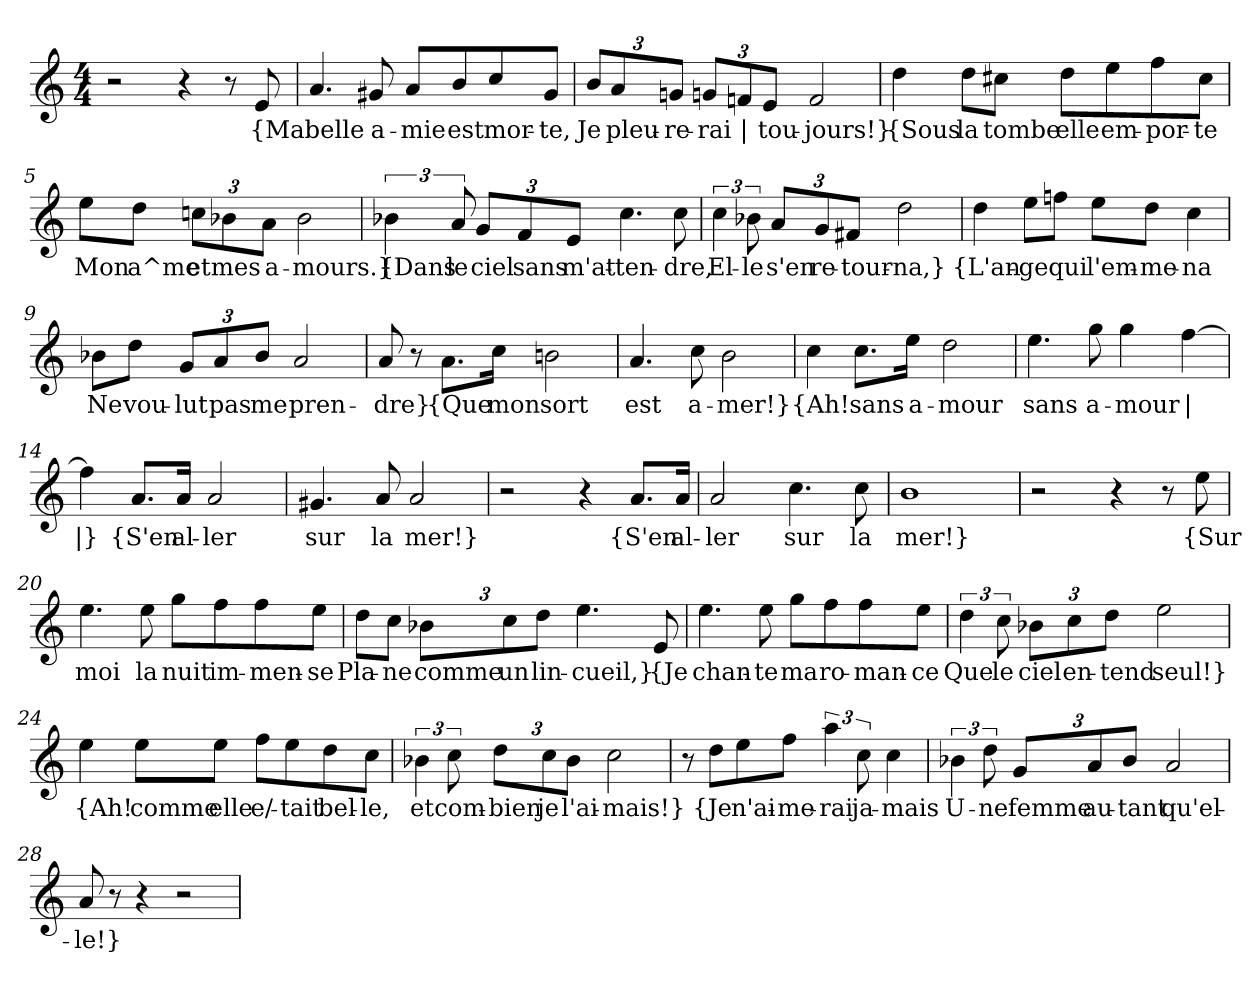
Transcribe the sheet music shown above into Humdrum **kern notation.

**kern	**text
*part1	*part1
*staff1	*staff1
*clefG2	*
*k[]	*
*M4/4	*
=1	=1
2r	.
4r	.
8r	.
!	!LO:LY:b
8e/	{Ma
=2	=2
!	!LO:LY:b
4.a/	belle
!	!LO:LY:b
8g#X/	a-
!	!LO:LY:b
8a/L	-mie
!	!LO:LY:b
8b/	est
!	!LO:LY:b
8cc/	mor-
!	!LO:LY:b
8g#/J	-te,
=3	=3
*Xbrackettup	*
!	!LO:LY:b
12b/L	Je
!	!LO:LY:b
12a/	pleu-
!	!LO:LY:b
12gn/J	-re-
!	!LO:LY:b
12gn/L	-rai
!	!LO:LY:b
12fn/	|
!	!LO:LY:b
12e/J	tou-
!	!LO:LY:b
2f/	-jours!}
!!LO:LB:g=z
=4	=4
!	!LO:LY:b
4dd\	{Sous
!	!LO:LY:b
8dd\L	la
!	!LO:LY:b
8cc#X\J	tombe
!	!LO:LY:b
8dd\L	elle
!	!LO:LY:b
8ee\	em-
!	!LO:LY:b
8ff\	-por-
!	!LO:LY:b
8cc#\J	-te
=5	=5
!	!LO:LY:b
8ee\L	Mon
!	!LO:LY:b
8dd\J	a^me
!	!LO:LY:b
12ccn\L	et
!	!LO:LY:b
12b-X\	mes
!	!LO:LY:b
12a\J	a-
!	!LO:LY:b
2b-\	-mours.}
=6	=6
*brackettup	*
!	!LO:LY:b
6b-X\	{Dans
!	!LO:LY:b
12a/	le
*Xbrackettup	*
!	!LO:LY:b
12g/L	ciel
!	!LO:LY:b
12f/	sans
!	!LO:LY:b
12e/J	m'at-
!	!LO:LY:b
4.cc\	-ten-
!	!LO:LY:b
8cc\	-dre,
!!LO:LB:g=z
=7	=7
*brackettup	*
!	!LO:LY:b
6cc\	El-
!	!LO:LY:b
12b-X\	-le
*Xbrackettup	*
!	!LO:LY:b
12a/L	s'en
!	!LO:LY:b
12g/	re-
!	!LO:LY:b
12f#X/J	-tour-
!	!LO:LY:b
2dd\	-na,}
=8	=8
!	!LO:LY:b
4dd\	{L'an-
!	!LO:LY:b
8ee\L	-ge
!	!LO:LY:b
8ffn\J	qui
!	!LO:LY:b
8ee\L	l'em-
!	!LO:LY:b
8dd\J	-me-
!	!LO:LY:b
4cc\	-na
=9	=9
!	!LO:LY:b
8b-X\L	Ne
!	!LO:LY:b
8dd\J	vou-
!	!LO:LY:b
12g/L	-lut
!	!LO:LY:b
12a/	pas
!	!LO:LY:b
12b-/J	me
!	!LO:LY:b
2a/	pren-
!!LO:LB:g=z
=10	=10
!	!LO:LY:b
8a/	-dre}
8r	.
!	!LO:LY:b
8.a\L	{Que
!	!LO:LY:b
16cc\Jk	mon
!	!LO:LY:b
2bn\	sort
=11	=11
!	!LO:LY:b
4.a/	est
!	!LO:LY:b
8cc\	a-
!	!LO:LY:b
2b\	-mer!}
=12	=12
!	!LO:LY:b
4cc\	{Ah!
!	!LO:LY:b
8.cc\L	sans
!	!LO:LY:b
16ee\Jk	a-
!	!LO:LY:b
2dd\	-mour
=13	=13
!	!LO:LY:b
4.ee\	sans
!	!LO:LY:b
8gg\	a-
!	!LO:LY:b
4gg\	-mour
!	!LO:LY:b
[4ff\	|
=14	=14
!	!LO:LY:b
4ff\]	|}
!	!LO:LY:b
8.a/L	{S'en
!	!LO:LY:b
16a/Jk	al-
!	!LO:LY:b
2a/	-ler
=15	=15
!	!LO:LY:b
4.g#X/	sur
!	!LO:LY:b
8a/	la
!	!LO:LY:b
2a/	mer!}
!!LO:LB:g=z
=16	=16
2r	.
4r	.
!	!LO:LY:b
8.a/L	{S'en
!	!LO:LY:b
16a/Jk	al-
=17	=17
!	!LO:LY:b
2a/	-ler
!	!LO:LY:b
4.cc\	sur
!	!LO:LY:b
8cc\	la
=18	=18
!	!LO:LY:b
1b	mer!}
=19	=19
2r	.
4r	.
8r	.
!	!LO:LY:b
8ee\	{Sur
=20	=20
!	!LO:LY:b
4.ee\	moi
!	!LO:LY:b
8ee\	la
!	!LO:LY:b
8gg\L	nuit
!	!LO:LY:b
8ff\	im-
!	!LO:LY:b
8ff\	-men-
!	!LO:LY:b
8ee\J	-se
!!LO:LB:g=z
=21	=21
!	!LO:LY:b
8dd\L	Pla-
!	!LO:LY:b
8cc\J	-ne
!	!LO:LY:b
12b-X\L	comme
!	!LO:LY:b
12cc\	un
!	!LO:LY:b
12dd\J	lin-
!	!LO:LY:b
4.ee\	-cueil,}
!	!LO:LY:b
8e/	{Je
=22	=22
!	!LO:LY:b
4.ee\	chan-
!	!LO:LY:b
8ee\	-te
!	!LO:LY:b
8gg\L	ma
!	!LO:LY:b
8ff\	ro-
!	!LO:LY:b
8ff\	-man-
!	!LO:LY:b
8ee\J	-ce
=23	=23
*brackettup	*
!	!LO:LY:b
6dd\	Que
!	!LO:LY:b
12cc\	le
*Xbrackettup	*
!	!LO:LY:b
12b-X\L	ciel
!	!LO:LY:b
12cc\	en-
!	!LO:LY:b
12dd\J	-tend
!	!LO:LY:b
2ee\	seul!}
!!LO:LB:g=z
=24	=24
!	!LO:LY:b
4ee\	{Ah!
!	!LO:LY:b
8ee\L	comme
!	!LO:LY:b
8ee\J	elle
!	!LO:LY:b
8ff\L	e/-
!	!LO:LY:b
8ee\	-tait
!	!LO:LY:b
8dd\	bel-
!	!LO:LY:b
8cc\J	-le,
=25	=25
*brackettup	*
!	!LO:LY:b
6b-X\	et
!	!LO:LY:b
12cc\	com-
*Xbrackettup	*
!	!LO:LY:b
12dd\L	-bien
!	!LO:LY:b
12cc\	je
!	!LO:LY:b
12b-\J	l'ai-
!	!LO:LY:b
2cc\	-mais!}
=26	=26
8r	.
!	!LO:LY:b
8dd\L	{Je
!	!LO:LY:b
8ee\	n'ai-
!	!LO:LY:b
8ff\J	-me-
*brackettup	*
!	!LO:LY:b
6aa\	-rai
!	!LO:LY:b
12cc\	ja-
!	!LO:LY:b
4cc\	-mais
!!LO:LB:g=z
=27	=27
!	!LO:LY:b
6b-X\	U-
!	!LO:LY:b
12dd\	-ne
*Xbrackettup	*
!	!LO:LY:b
12g/L	femme
!	!LO:LY:b
12a/	au-
!	!LO:LY:b
12b-/J	-tant
!	!LO:LY:b
2a/	qu'el-
=28	=28
!	!LO:LY:b
8a/	-le!}
8r	.
4r	.
2r	.
=	=
*-	*-
